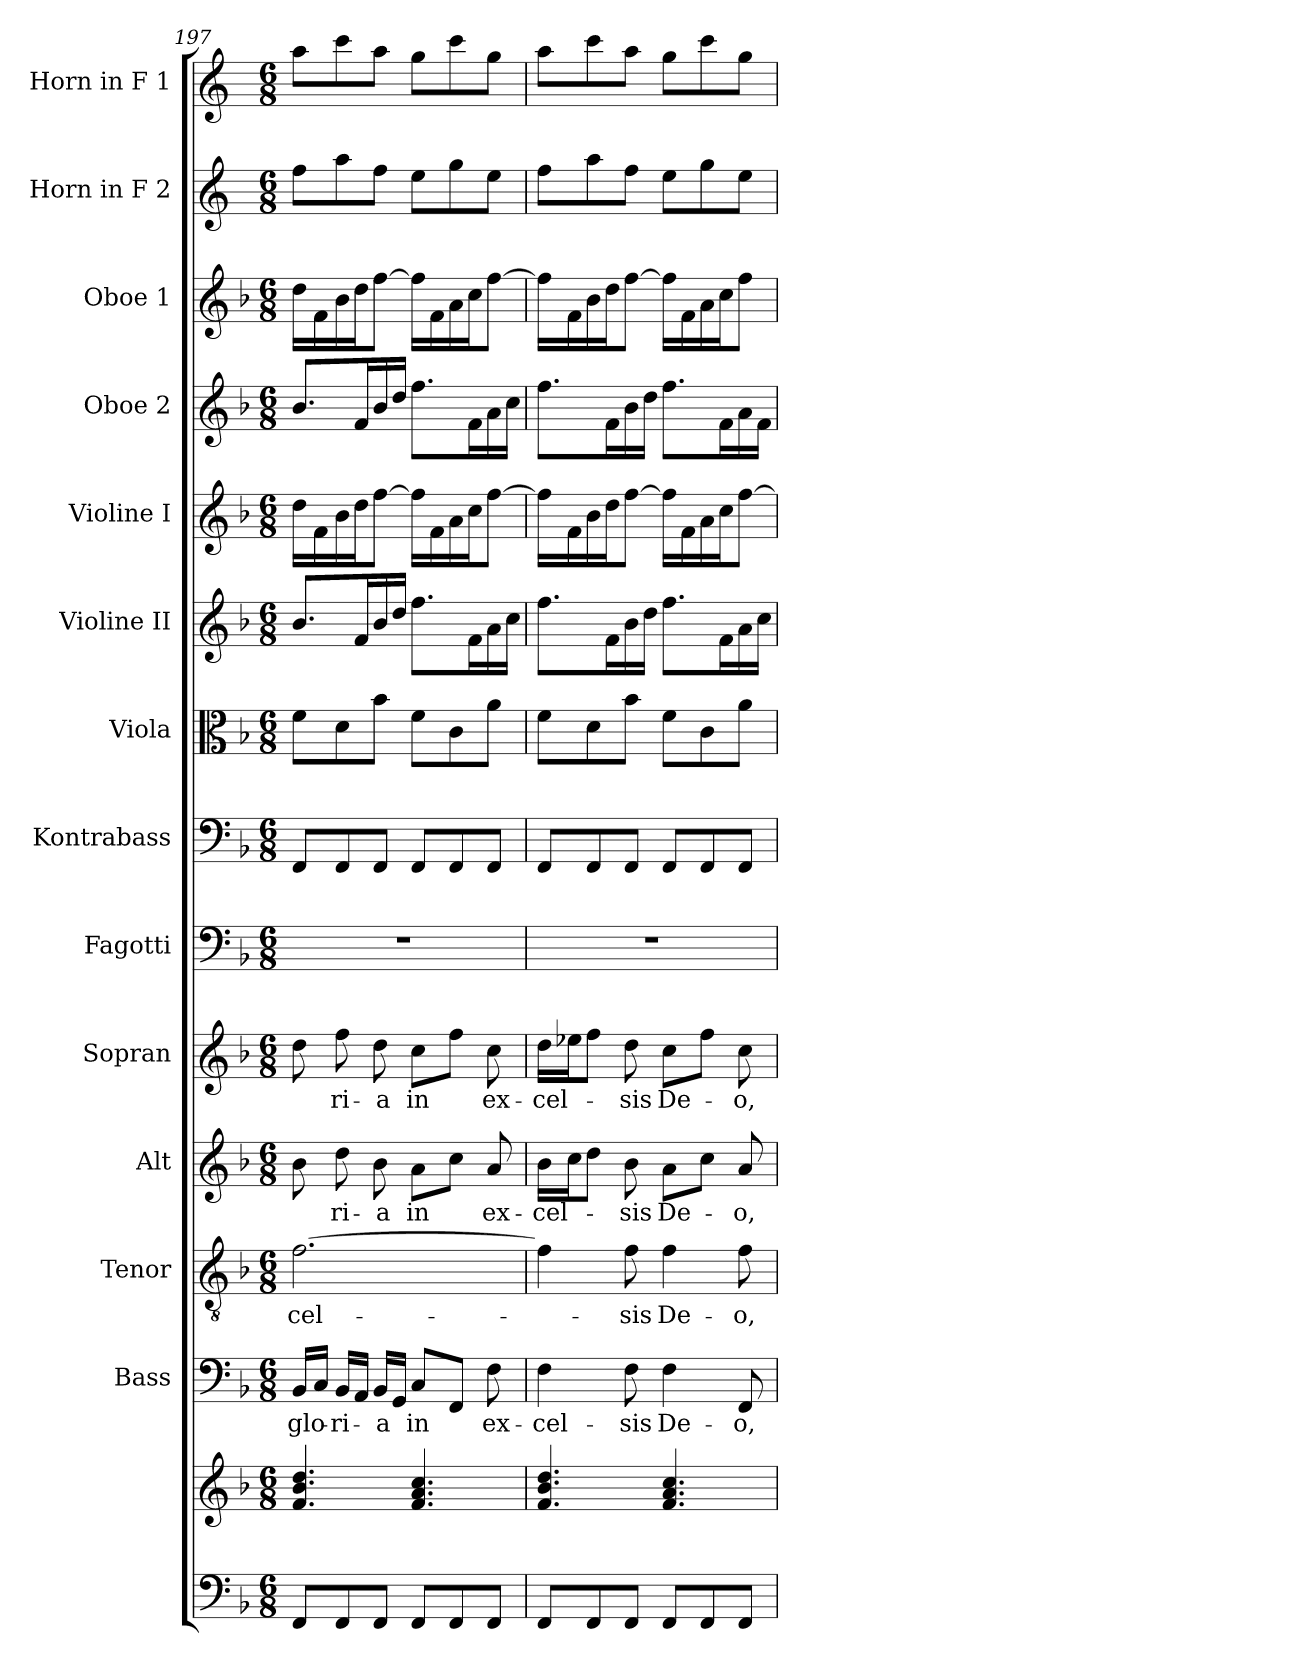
**kern	**kern	**kern	**text	**kern	**text	**kern	**text	**kern	**text	**kern	**kern	**kern	**kern	**kern	**kern	**kern	**kern	**kern
*part14	*part14	*part13	*part13	*part12	*part12	*part11	*part11	*part10	*part10	*part9	*part8	*part7	*part6	*part5	*part4	*part3	*part2	*part1
*staff15	*staff14	*staff13	*staff13	*staff12	*staff12	*staff11	*staff11	*staff10	*staff10	*staff9	*staff8	*staff7	*staff6	*staff5	*staff4	*staff3	*staff2	*staff1
*	*	*I"Bass	*	*I"Tenor	*	*I"Alt	*	*I"Sopran	*	*I"Fagotti	*I"Kontrabass	*I"Viola	*I"Violine II	*I"Violine I	*I"Oboe 2	*I"Oboe 1	*I"Horn in F 2	*I"Horn in F 1
*	*	*I'B.	*	*I'T.	*	*I'A.	*	*I'S.	*	*I'Fg.	*I'Kb.	*I'Vla.	*I'Vl. II	*I'Vl. I	*I'Ob. 2	*I'Ob. 1	*	*
*clefF4	*clefG2	*clefF4	*	*clefGv2	*	*clefG2	*	*clefG2	*	*clefF4	*clefF4	*clefC3	*clefG2	*clefG2	*clefG2	*clefG2	*clefG2	*clefG2
*	*	*	*	*	*	*	*	*	*	*	*ITrd7c12	*	*	*	*	*	*ITrd4c7	*ITrd4c7
*k[b-]	*k[b-]	*k[b-]	*	*k[b-]	*	*k[b-]	*	*k[b-]	*	*k[b-]	*k[b-]	*k[b-]	*k[b-]	*k[b-]	*k[b-]	*k[b-]	*k[b-]	*k[b-]
*F:	*F:	*F:	*	*F:	*	*F:	*	*F:	*	*F:	*F:	*F:	*F:	*F:	*F:	*F:	*F:	*F:
*M6/8	*M6/8	*M6/8	*	*M6/8	*	*M6/8	*	*M6/8	*	*M6/8	*M6/8	*M6/8	*M6/8	*M6/8	*M6/8	*M6/8	*M6/8	*M6/8
=197	=197	=197	=197	=197	=197	=197	=197	=197	=197	=197	=197	=197	=197	=197	=197	=197	=197	=197
!	!	!	!LO:LY:b	!	!LO:LY:b	!	!	!	!	!	!	!	!	!	!	!	!	!
8FF/L	4.f/ 4.b-/ 4.dd/	16BB-/LL	glo-	[2.f\	-cel-	8b-\	.	8dd\	.	2.r	8FFF/L	8f\L	8.b-/L	16dd\LL	8.b-/L	16dd\LL	8b-\L	8dd\L
.	.	16C/JJ	.	.	.	.	.	.	.	.	.	.	.	16f\	.	16f\	.	.
!	!	!	!LO:LY:b	!	!	!	!LO:LY:b	!	!LO:LY:b	!	!	!	!	!	!	!	!	!
8FF/	.	16BB-/LL	-ri-	.	.	8dd\	-ri-	8ff\	-ri-	.	8FFF/	8d\	.	16b-\	.	16b-\	8dd\	8ff\
.	.	16AA/JJ	.	.	.	.	.	.	.	.	.	.	16f/L	16dd\J	16f/L	16dd\J	.	.
!	!	!	!LO:LY:b	!	!	!	!LO:LY:b	!	!LO:LY:b	!	!	!	!	!	!	!	!	!
8FF/J	.	16BB-/LL	-a	.	.	8b-\	-a	8dd\	-a	.	8FFF/J	8b-\J	16b-/	[8ff\J	16b-/	[8ff\J	8b-\J	8dd\J
.	.	16GG/JJ	.	.	.	.	.	.	.	.	.	.	16dd/JJ	.	16dd/JJ	.	.	.
!	!	!	!LO:LY:b	!	!	!	!LO:LY:b	!	!LO:LY:b	!	!	!	!	!	!	!	!	!
8FF/L	4.f/ 4.a/ 4.cc/	8C/L	in	.	.	8a\L	in	8cc\L	in	.	8FFF/L	8f\L	8.ff\L	16ff\LL]	8.ff\L	16ff\LL]	8a\L	8cc\L
.	.	.	.	.	.	.	.	.	.	.	.	.	.	16f\	.	16f\	.	.
8FF/	.	8FF/J	.	.	.	8cc\J	.	8ff\J	.	.	8FFF/	8c\	.	16a\	.	16a\	8cc\	8ff\
.	.	.	.	.	.	.	.	.	.	.	.	.	16f\L	16cc\J	16f\L	16cc\J	.	.
!	!	!	!LO:LY:b	!	!	!	!LO:LY:b	!	!LO:LY:b	!	!	!	!	!	!	!	!	!
8FF/J	.	8F\	ex-	.	.	8a/	ex-	8cc\	ex-	.	8FFF/J	8a\J	16a\	[8ff\J	16a\	[8ff\J	8a\J	8cc\J
.	.	.	.	.	.	.	.	.	.	.	.	.	16cc\JJ	.	16cc\JJ	.	.	.
!!LO:PB:g=z
=198	=198	=198	=198	=198	=198	=198	=198	=198	=198	=198	=198	=198	=198	=198	=198	=198	=198	=198
!	!	!	!LO:LY:b	!	!	!	!LO:LY:b	!	!LO:LY:b	!	!	!	!	!	!	!	!	!
8FF/L	4.f/ 4.b-/ 4.dd/	4F\	-cel-	4f\]	.	16b-\LL	-cel-	16dd\LL	-cel-	2.r	8FFF/L	8f\L	8.ff\L	16ff\LL]	8.ff\L	16ff\LL]	8b-\L	8dd\L
.	.	.	.	.	.	16cc\J	.	16ee-X\J	.	.	.	.	.	16f\	.	16f\	.	.
8FF/	.	.	.	.	.	8dd\J	.	8ff\J	.	.	8FFF/	8d\	.	16b-\	.	16b-\	8dd\	8ff\
.	.	.	.	.	.	.	.	.	.	.	.	.	16f\L	16dd\J	16f\L	16dd\J	.	.
!	!	!	!LO:LY:b	!	!LO:LY:b	!	!LO:LY:b	!	!LO:LY:b	!	!	!	!	!	!	!	!	!
8FF/J	.	8F\	-sis	8f\	-sis	8b-\	-sis	8dd\	-sis	.	8FFF/J	8b-\J	16b-\	[8ff\J	16b-\	[8ff\J	8b-\J	8dd\J
.	.	.	.	.	.	.	.	.	.	.	.	.	16dd\JJ	.	16dd\JJ	.	.	.
!	!	!	!LO:LY:b	!	!LO:LY:b	!	!LO:LY:b	!	!LO:LY:b	!	!	!	!	!	!	!	!	!
8FF/L	4.f/ 4.a/ 4.cc/	4F\	De-	4f\	De-	8a\L	De-	8cc\L	De-	.	8FFF/L	8f\L	8.ff\L	16ff\LL]	8.ff\L	16ff\LL]	8a\L	8cc\L
.	.	.	.	.	.	.	.	.	.	.	.	.	.	16f\	.	16f\	.	.
8FF/	.	.	.	.	.	8cc\J	.	8ff\J	.	.	8FFF/	8c\	.	16a\	.	16a\	8cc\	8ff\
.	.	.	.	.	.	.	.	.	.	.	.	.	16f\L	16cc\J	16f\L	16cc\J	.	.
!	!	!	!LO:LY:b	!	!LO:LY:b	!	!LO:LY:b	!	!LO:LY:b	!	!	!	!	!	!	!	!	!
8FF/J	.	8FF/	-o,	8f\	-o,	8a/	-o,	8cc\	-o,	.	8FFF/J	8a\J	16a\	[8ff\J	16a\	8ff\J	8a\J	8cc\J
.	.	.	.	.	.	.	.	.	.	.	.	.	16cc\JJ	.	16f\JJ	.	.	.
=	=	=	=	=	=	=	=	=	=	=	=	=	=	=	=	=	=	=
*-	*-	*-	*-	*-	*-	*-	*-	*-	*-	*-	*-	*-	*-	*-	*-	*-	*-	*-
